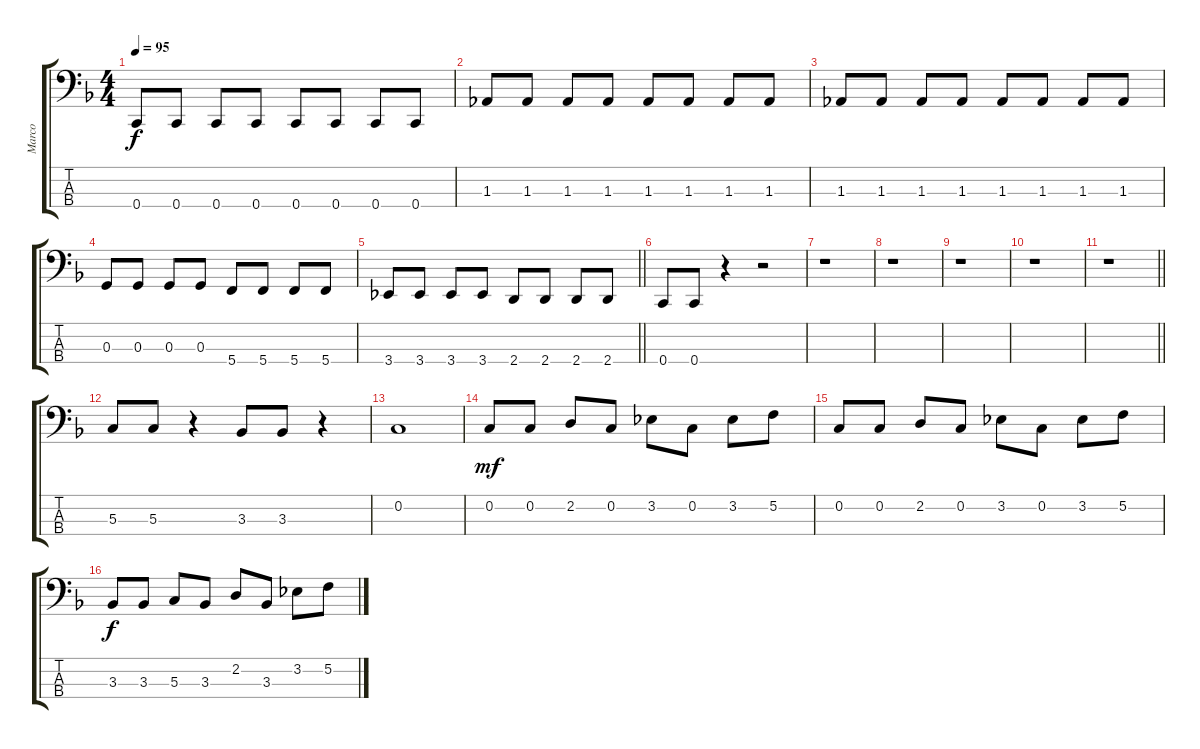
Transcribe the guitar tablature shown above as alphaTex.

\track ("Marco" "Marco") {instrument electricbasspick}
\staff {score tabs}
\tuning (F2 C2 G1 C1) {hide}
\ts (4 4)
\tempo 95
\clef f4
\ks f
0.4.8{dy f} 0.4.8 0.4.8 0.4.8 0.4.8 0.4.8 0.4.8 0.4.8 |
1.3.8 1.3.8 1.3.8 1.3.8 1.3.8 1.3.8 1.3.8 1.3.8 |
1.3.8 1.3.8 1.3.8 1.3.8 1.3.8 1.3.8 1.3.8 1.3.8 |
0.3.8 0.3.8 0.3.8 0.3.8 5.4.8 5.4.8 5.4.8 5.4.8 |
\barLineRight lightlight
3.4.8 3.4.8 3.4.8 3.4.8 2.4.8 2.4.8 2.4.8 2.4.8 |
0.4.8 0.4.8 r.4 r.2 |
r.1 |
r.1 |
r.1 |
r.1 |
\barLineRight lightlight
r.1 |
5.3.8 5.3.8 r.4 3.3.8 3.3.8 r.4 |
0.2.1 |
0.2.8{dy mf} 0.2.8 2.2.8 0.2.8 3.2.8 0.2.8 3.2.8 5.2.8 |
0.2.8 0.2.8 2.2.8 0.2.8 3.2.8 0.2.8 3.2.8 5.2.8 |
3.3.8{dy f} 3.3.8 5.3.8 3.3.8 2.2.8 3.3.8 3.2.8 5.2.8
